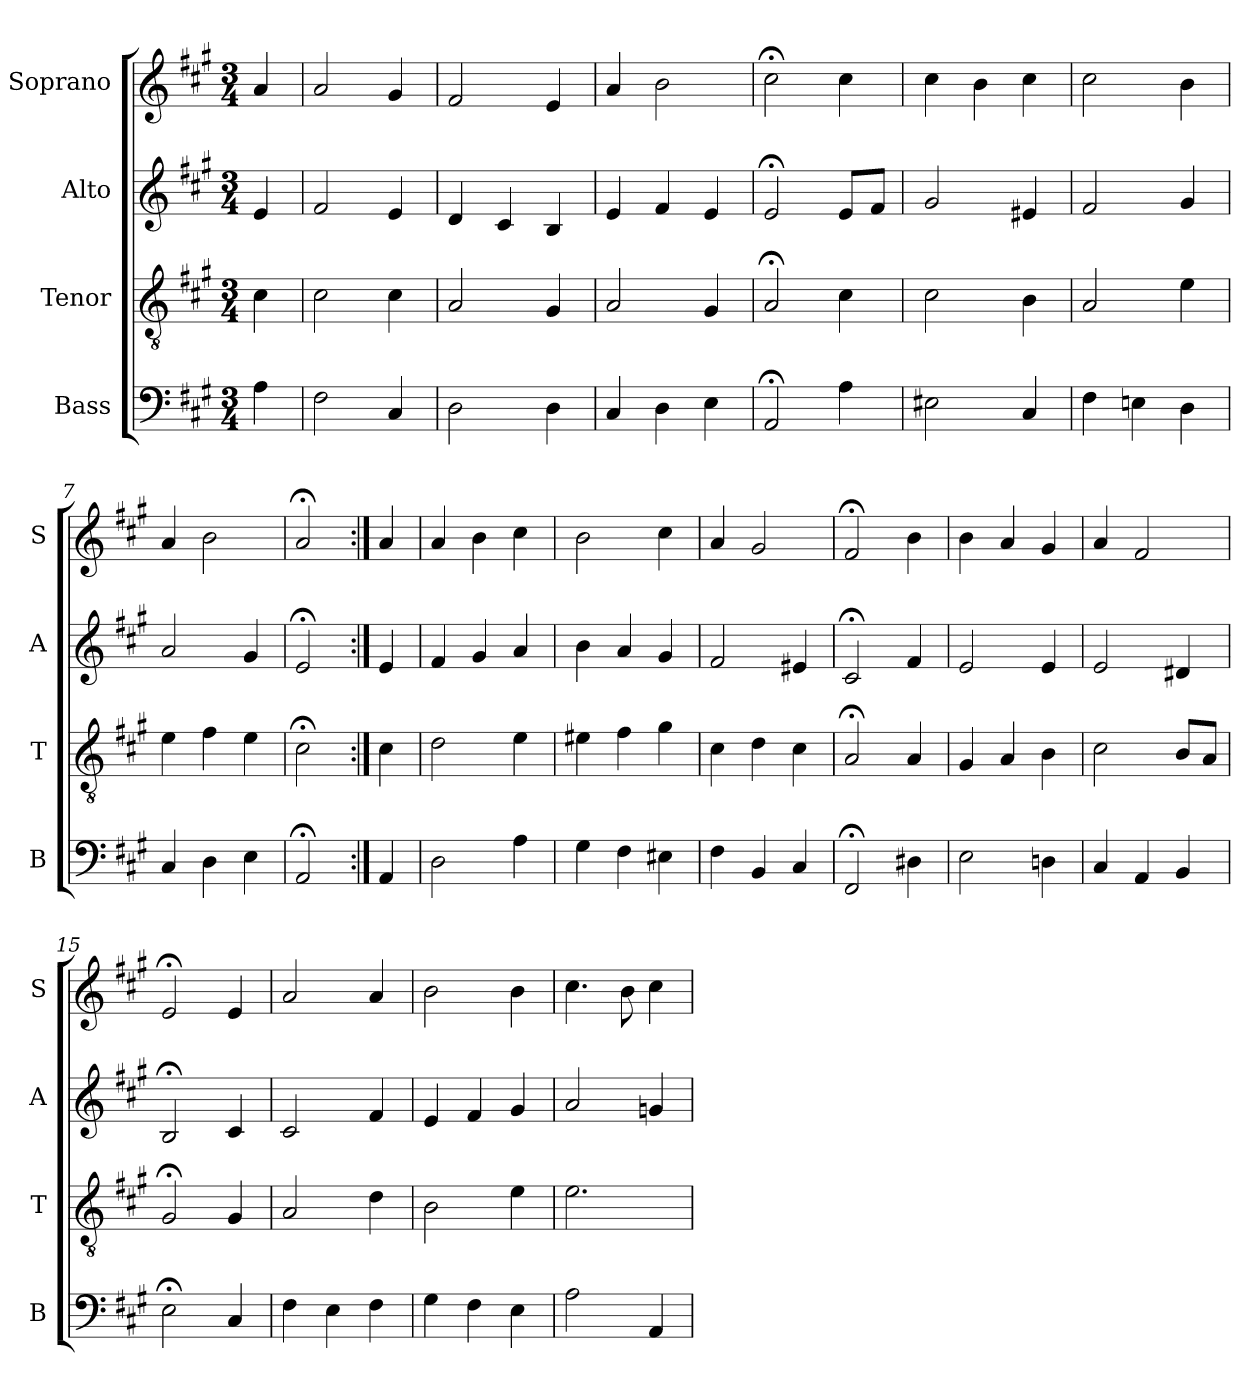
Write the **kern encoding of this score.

**kern	**kern	**kern	**kern
*part4	*part3	*part2	*part1
*staff4	*staff3	*staff2	*staff1
*I"Bass	*I"Tenor	*I"Alto	*I"Soprano
*I'B	*I'T	*I'A	*I'S
*clefF4	*clefGv2	*clefG2	*clefG2
*k[f#c#g#]	*k[f#c#g#]	*k[f#c#g#]	*k[f#c#g#]
*A:	*A:	*A:	*A:
*M3/4	*M3/4	*M3/4	*M3/4
*MM100	*MM100	*MM100	*MM100
=	=	=	=
4A	4c#	4e	4a
=1	=1	=1	=1
2F#	2c#	2f#	2a
4C#	4c#	4e	4g#
=2	=2	=2	=2
2D	2A	4d	2f#
.	.	4c#	.
4D	4G#	4B	4e
=3	=3	=3	=3
4C#	2A	4e	4a
4D	.	4f#	2b
4E	4G#	4e	.
=4	=4	=4	=4
2AA;<	2A;<	2e;<	2cc#;<
4A	4c#	8eL	4cc#
.	.	8f#J	.
=5	=5	=5	=5
2E#X	2c#	2g#	4cc#
.	.	.	4b
4C#	4B	4e#X	4cc#
=6	=6	=6	=6
4F#	2A	2f#	2cc#
4En	.	.	.
4D	4e	4g#	4b
=7	=7	=7	=7
4C#	4e	2a	4a
4D	4f#	.	2b
4E	4e	4g#	.
=8	=8	=8	=8
2AA;<	2c#;<	2e;<	2a;<
=:|!	=:|!	=:|!	=:|!
4AA	4c#	4e	4a
=9	=9	=9	=9
2D	2d	4f#	4a
.	.	4g#	4b
4A	4e	4a	4cc#
=10	=10	=10	=10
4G#	4e#X	4b	2b
4F#	4f#	4a	.
4E#X	4g#	4g#	4cc#
=11	=11	=11	=11
4F#	4c#	2f#	4a
4BB	4d	.	2g#
4C#	4c#	4e#X	.
=12	=12	=12	=12
2FF#;<	2A;<	2c#;<	2f#;<
4D#Xi	4Ai	4f#i	4bi
=13	=13	=13	=13
2E	4G#	2e	4b
.	4A	.	4a
4Dn	4B	4e	4g#
=14	=14	=14	=14
4C#	2c#	2e	4a
4AA	.	.	2f#
4BB	8BL	4d#X	.
.	8AJ	.	.
=15	=15	=15	=15
2E;<	2G#;<	2B;<	2e;<
4C#	4G#	4c#	4e
=16	=16	=16	=16
4F#	2A	2c#	2a
4E	.	.	.
4F#	4d	4f#	4a
=17	=17	=17	=17
4G#	2B	4e	2b
4F#	.	4f#	.
4E	4e	4g#	4b
=18	=18	=18	=18
2A	2.e	2a	4.cc#
.	.	.	8b
4AA	.	4gn	4cc#
=	=	=	=
*-	*-	*-	*-
